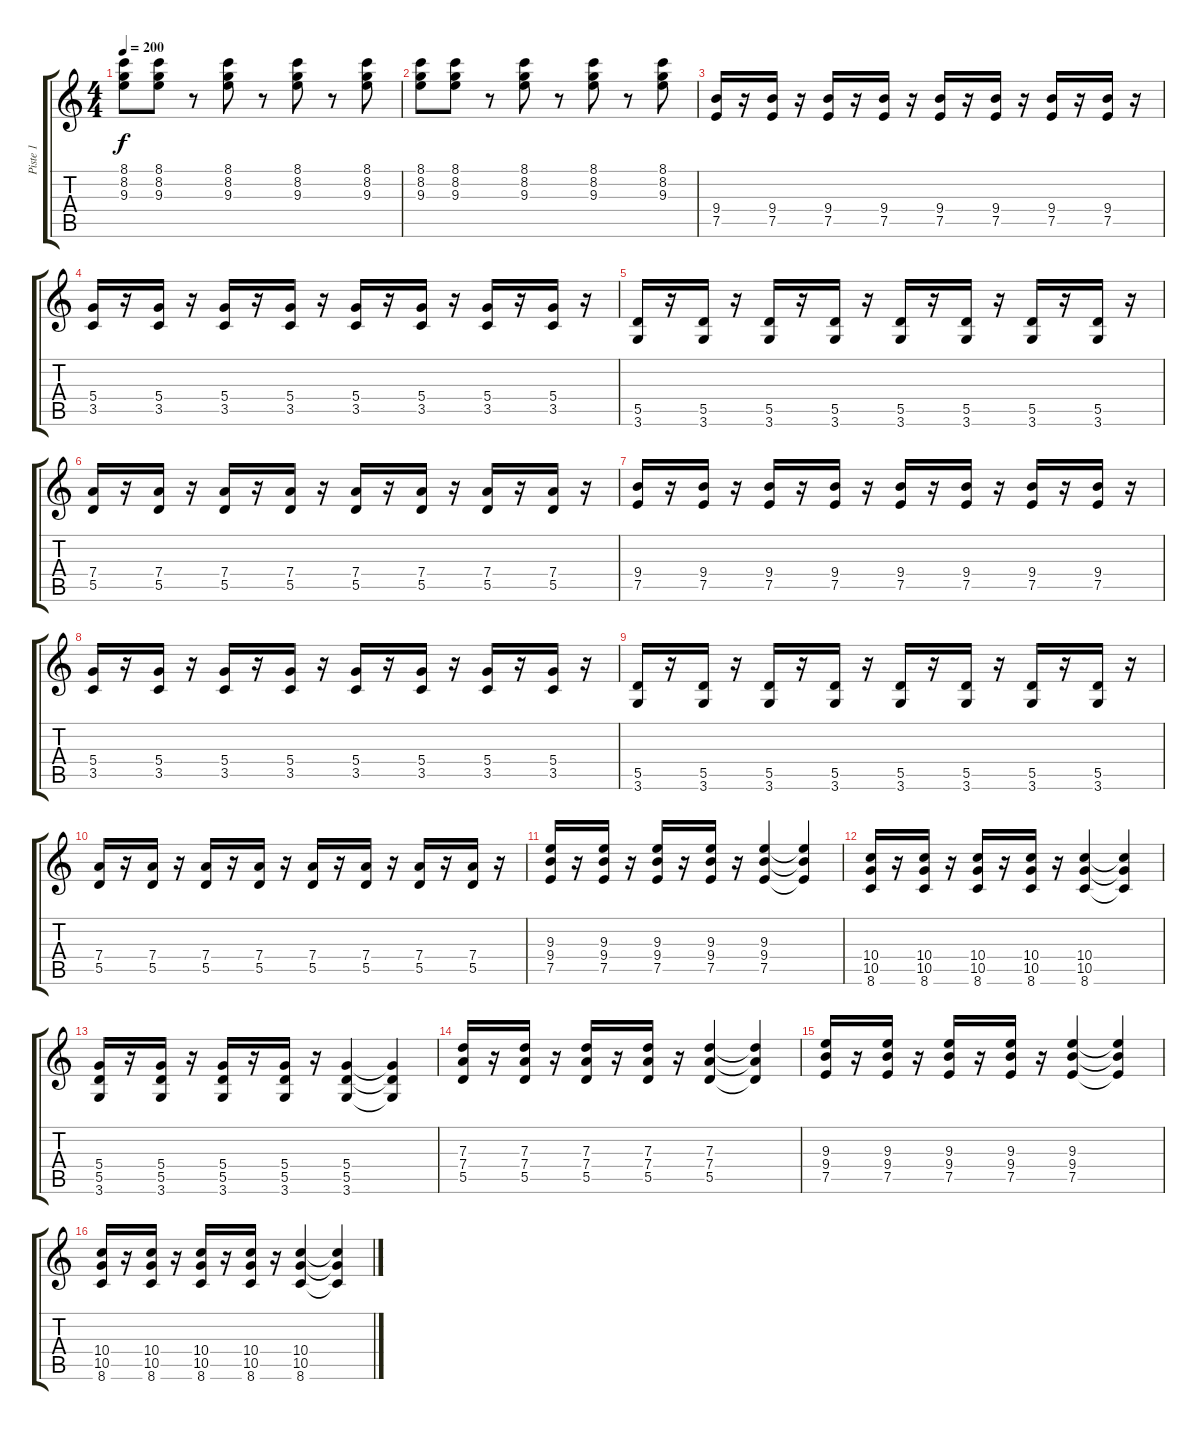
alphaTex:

\track ("Piste 1" "Piste 1") {instrument overdrivenguitar}
\staff {score tabs}
\tuning (E4 B3 G3 D3 A2 E2) {hide}
\ts (4 4)
\tempo 200
\clef g2
\ks c
(8.1 8.2 9.3).8{dy f} (8.1 8.2 9.3).8 r.8 (8.1 8.2 9.3).8 r.8 (8.1 8.2 9.3).8 r.8 (8.1 8.2 9.3).8 |
(8.1 8.2 9.3).8 (8.1 8.2 9.3).8 r.8 (8.1 8.2 9.3).8 r.8 (8.1 8.2 9.3).8 r.8 (8.1 8.2 9.3).8 |
(9.4 7.5).16 r.16 (9.4 7.5).16 r.16 (9.4 7.5).16 r.16 (9.4 7.5).16 r.16 (9.4 7.5).16 r.16 (9.4 7.5).16 r.16 (9.4 7.5).16 r.16 (9.4 7.5).16 r.16 |
(5.4 3.5).16 r.16 (5.4 3.5).16 r.16 (5.4 3.5).16 r.16 (5.4 3.5).16 r.16 (5.4 3.5).16 r.16 (5.4 3.5).16 r.16 (5.4 3.5).16 r.16 (5.4 3.5).16 r.16 |
(5.5 3.6).16 r.16 (5.5 3.6).16 r.16 (5.5 3.6).16 r.16 (5.5 3.6).16 r.16 (5.5 3.6).16 r.16 (5.5 3.6).16 r.16 (5.5 3.6).16 r.16 (5.5 3.6).16 r.16 |
(7.4 5.5).16 r.16 (7.4 5.5).16 r.16 (7.4 5.5).16 r.16 (7.4 5.5).16 r.16 (7.4 5.5).16 r.16 (7.4 5.5).16 r.16 (7.4 5.5).16 r.16 (7.4 5.5).16 r.16 |
(9.4 7.5).16 r.16 (9.4 7.5).16 r.16 (9.4 7.5).16 r.16 (9.4 7.5).16 r.16 (9.4 7.5).16 r.16 (9.4 7.5).16 r.16 (9.4 7.5).16 r.16 (9.4 7.5).16 r.16 |
(5.4 3.5).16 r.16 (5.4 3.5).16 r.16 (5.4 3.5).16 r.16 (5.4 3.5).16 r.16 (5.4 3.5).16 r.16 (5.4 3.5).16 r.16 (5.4 3.5).16 r.16 (5.4 3.5).16 r.16 |
(5.5 3.6).16 r.16 (5.5 3.6).16 r.16 (5.5 3.6).16 r.16 (5.5 3.6).16 r.16 (5.5 3.6).16 r.16 (5.5 3.6).16 r.16 (5.5 3.6).16 r.16 (5.5 3.6).16 r.16 |
(7.4 5.5).16 r.16 (7.4 5.5).16 r.16 (7.4 5.5).16 r.16 (7.4 5.5).16 r.16 (7.4 5.5).16 r.16 (7.4 5.5).16 r.16 (7.4 5.5).16 r.16 (7.4 5.5).16 r.16 |
(9.3 9.4 7.5).16 r.16 (9.3 9.4 7.5).16 r.16 (9.3 9.4 7.5).16 r.16 (9.3 9.4 7.5).16 r.16 (9.3 9.4 7.5).4 (9.3{t} 9.4{t} 7.5{t}).4 |
(10.4 10.5 8.6).16 r.16 (10.4 10.5 8.6).16 r.16 (10.4 10.5 8.6).16 r.16 (10.4 10.5 8.6).16 r.16 (10.4 10.5 8.6).4 (10.4{t} 10.5{t} 8.6{t}).4 |
(5.4 5.5 3.6).16 r.16 (5.4 5.5 3.6).16 r.16 (5.4 5.5 3.6).16 r.16 (5.4 5.5 3.6).16 r.16 (5.4 5.5 3.6).4 (5.4{t} 5.5{t} 3.6{t}).4 |
(7.3 7.4 5.5).16 r.16 (7.3 7.4 5.5).16 r.16 (7.3 7.4 5.5).16 r.16 (7.3 7.4 5.5).16 r.16 (7.3 7.4 5.5).4 (7.3{t} 7.4{t} 5.5{t}).4 |
(9.3 9.4 7.5).16 r.16 (9.3 9.4 7.5).16 r.16 (9.3 9.4 7.5).16 r.16 (9.3 9.4 7.5).16 r.16 (9.3 9.4 7.5).4 (9.3{t} 9.4{t} 7.5{t}).4 |
(10.4 10.5 8.6).16 r.16 (10.4 10.5 8.6).16 r.16 (10.4 10.5 8.6).16 r.16 (10.4 10.5 8.6).16 r.16 (10.4 10.5 8.6).4 (10.4{t} 10.5{t} 8.6{t}).4
